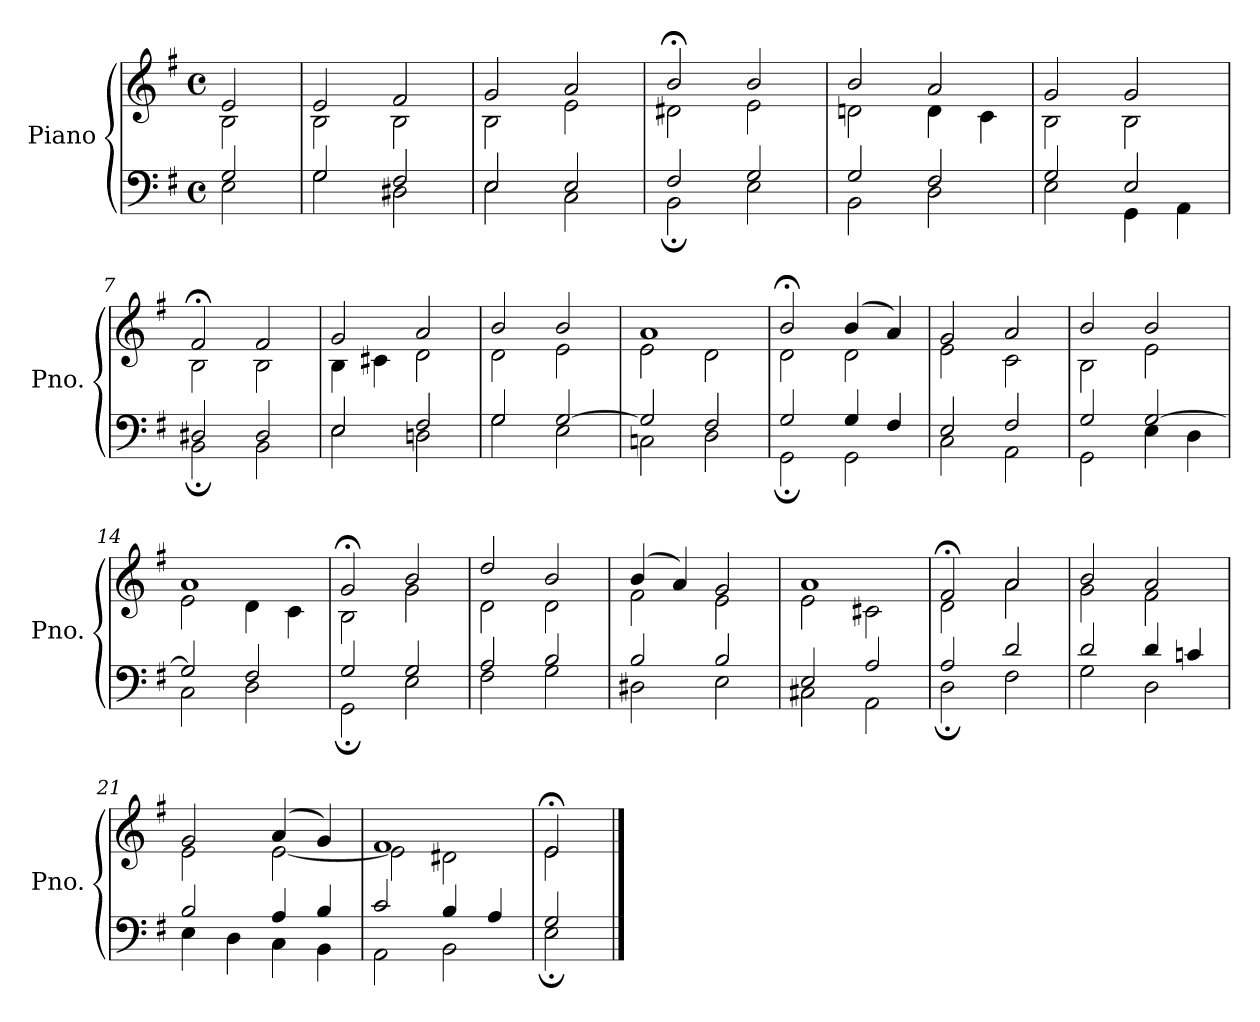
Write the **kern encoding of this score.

**kern	**kern
*part1	*part1
*staff2	*staff1
*I"Piano	*
*I'Pno.	*
*clefF4	*clefG2
*k[f#]	*k[f#]
*M4/4	*M4/4
*met(c)	*met(c)
=1	=1
*^	*^
2G/	2E\	2e/	2B\
=2	=2	=2	=2
2G/	2G\	2e/	2B\
2F#/	2D#X\	2f#/	2B\
=3	=3	=3	=3
2E/	2E\	2g/	2B\
2E/	2C\	2a/	2e\
=4	=4	=4	=4
2F#/	2BB;\	2b;</	2d#X\
2G/	2E\	2b/	2e\
=5	=5	=5	=5
2G/	2BB\	2b/	2dn\
2F#/	2D\	2a/	4d\
.	.	.	4c\
=6	=6	=6	=6
2G/	2E\	2g/	2B\
2E/	4GG\	2g/	2B\
.	4AA\	.	.
!!LO:LB:g=z	!!
=7	=7	=7	=7
2D#X/	2BB;\	2f#;</	2B\
2D#/	2BB\	2f#/	2B\
=8	=8	=8	=8
2E/	2E\	2g/	4B\
.	.	.	4c#X\
2F#/	2Dn\	2a/	2d\
=9	=9	=9	=9
2G/	2G\	2b/	2d\
[2G/	2E\	2b/	2e\
=10	=10	=10	=10
2G/]	2Cn\	1a	2e\
2F#/	2D\	.	2d\
=11	=11	=11	=11
2G/	2GG;\	2b;</	2d\
4G/	2GG\	(4b/	2d\
4F#/	.	4a/)	.
=12	=12	=12	=12
2E/	2C\	2g/	2e\
2F#/	2AA\	2a/	2c\
!!LO:LB:g=z	!!
=13	=13	=13	=13
2G/	2GG\	2b/	2B\
[2G/	4E\	2b/	2e\
.	4D\	.	.
=14	=14	=14	=14
2G/]	2C\	1a	2e\
2F#/	2D\	.	4d\
.	.	.	4c\
=15	=15	=15	=15
2G/	2GG;\	2g;</	2B\
2G/	2E\	2b/	2g\
=16	=16	=16	=16
2A/	2F#\	2dd/	2d\
2B/	2G\	2b/	2d\
=17	=17	=17	=17
2B/	2D#X\	(4b/	2f#\
.	.	4a/)	.
2B/	2E\	2g/	2e\
=18	=18	=18	=18
2E/	2C#X\	1a	2e\
2A/	2AA\	.	2c#X\
!!LO:LB:g=z	!!
=19	=19	=19	=19
2A/	2D;\	2f#;</	2d\
2d/	2F#\	2a/	2a\
=20	=20	=20	=20
2d/	2G\	2b/	2g\
4d/	2D\	2a/	2f#\
4cn/	.	.	.
=21	=21	=21	=21
2B/	4E\	2g/	2e\
.	4D\	.	.
4A/	4C\	(4a/	[2e\
4B/	4BB\	4g/)	.
=22	=22	=22	=22
2c/	2AA\	1f#	2e\]
4B/	2BB\	.	2d#X\
4A/	.	.	.
=23	=23	=23	=23
2G/	2E;\	2e;</	2e\
*v	*v	*	*
*	*v	*v
==	==
*-	*-
